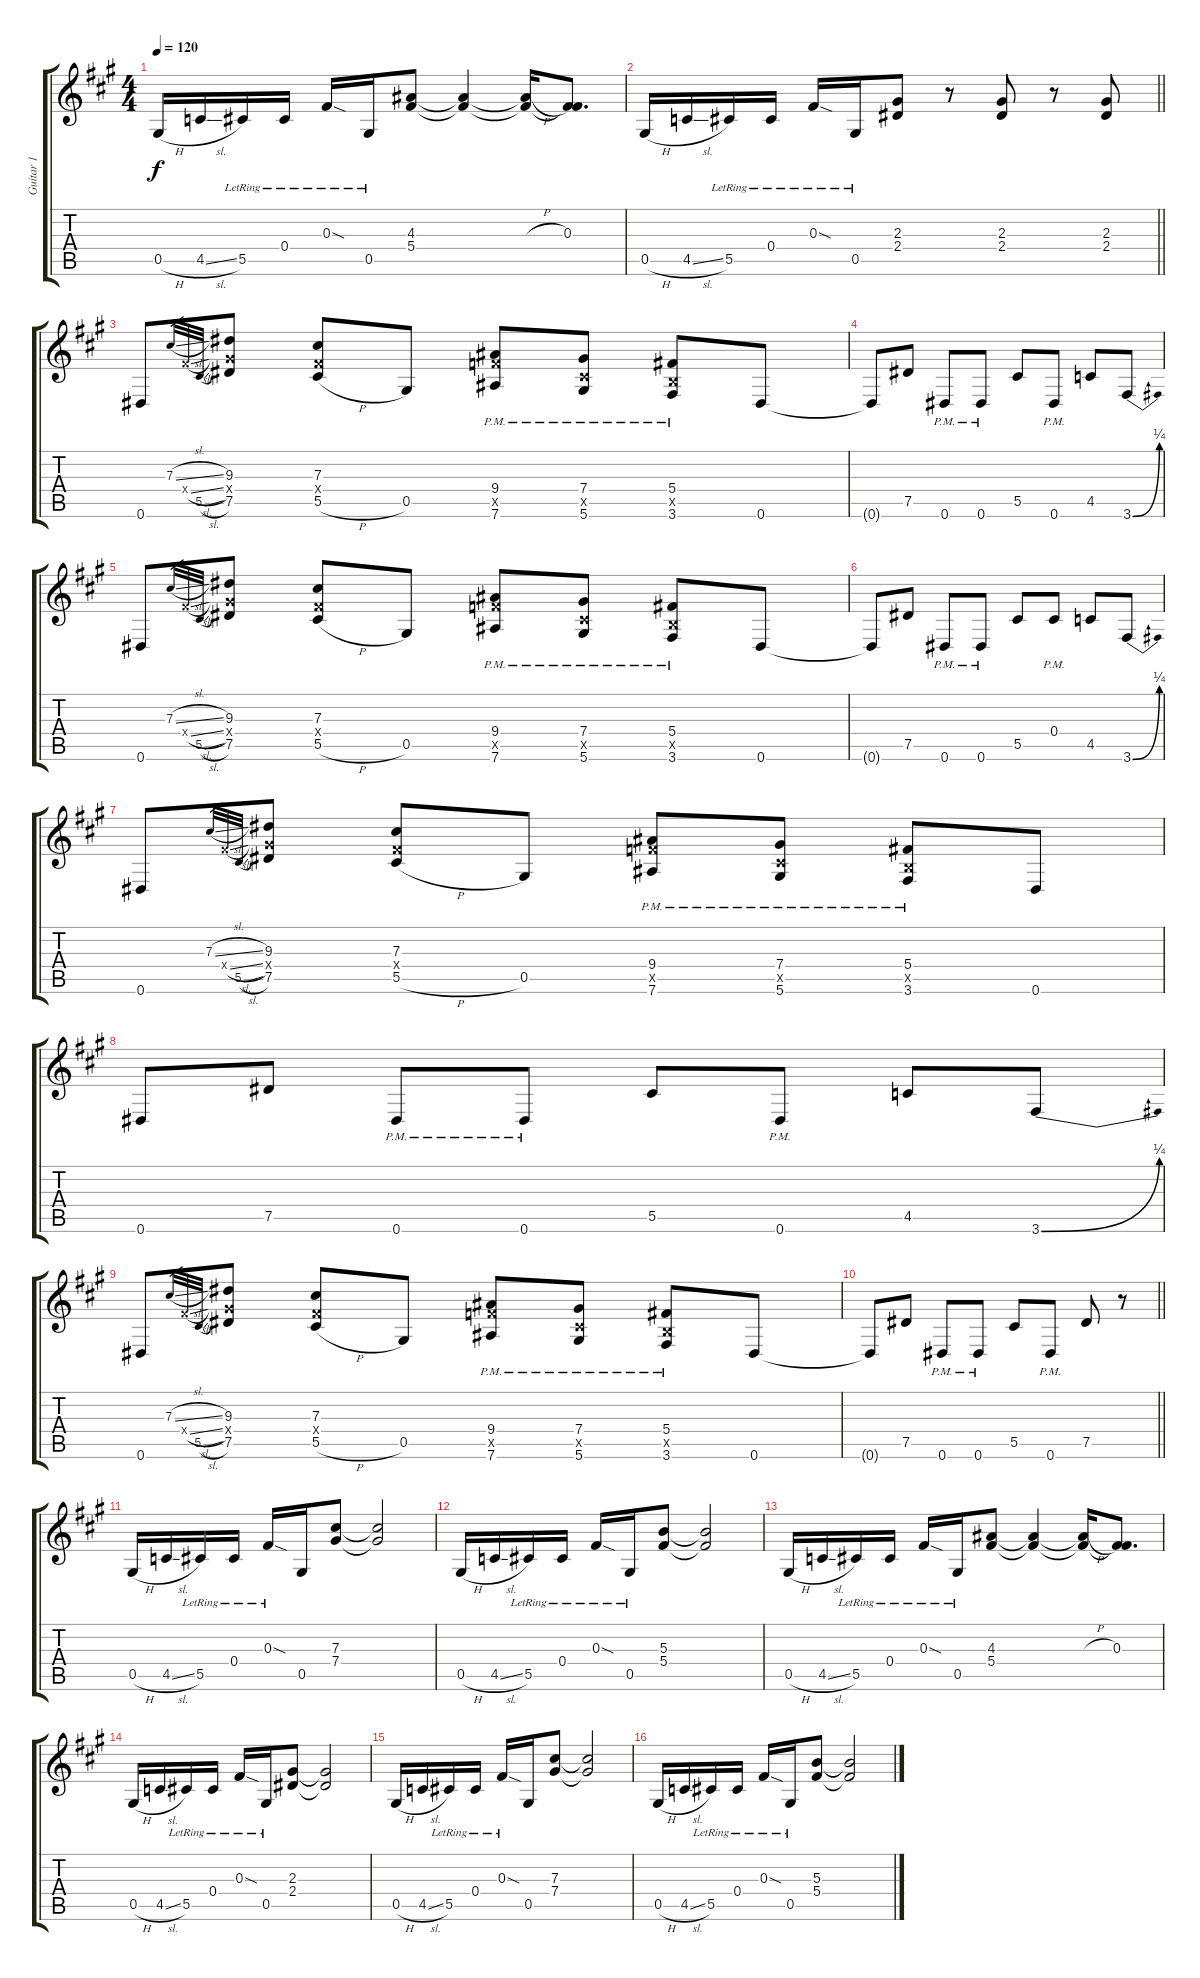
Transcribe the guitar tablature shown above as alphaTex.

\track ("Guitar 1" "Guitar 1") {instrument distortionguitar}
\staff {score tabs}
\tuning (Eb4 Bb3 Gb3 Db3 Ab2 Eb2) {hide}
\ts (4 4)
\tempo 120
\clef g2
\ks a
0.5{h}.16{dy f} 4.5{sl}.16 5.5{lr}.16 0.4{lr}.16 0.3{sod lr}.16 0.5{lr}.16 (4.3 5.4).8 (4.3{t} 5.4{t}).4 (4.3{h t} 5.4{t}).16 (0.3 5.4{t}).8{d} |
\barLineRight lightlight
0.5{h}.16 4.5{sl}.16 5.5{lr}.16 0.4{lr}.16 0.3{sod lr}.16 0.5{lr}.16 (2.3 2.4).8 r.8 (2.3 2.4).8 r.8 (2.3 2.4).8 |
0.6.8 7.3{sl}.32{gr} 5.4{sl x}.32{gr} 5.5{sl}.32{gr} (9.3 7.4{x} 7.5).8 (7.3 5.4{x} 5.5{h}).8 0.5.8 (9.4{pm} 9.5{pm x} 7.6{pm}).8 (7.4{pm} 5.5{pm x} 5.6{pm}).8 (5.4{pm} 3.5{pm x} 3.6{pm}).8 0.6.8 |
0.6{t}.8 7.5.8 0.6{pm}.8 0.6{pm}.8 5.5.8 0.6{pm}.8 4.5.8 3.6{be (bend 0 0 60 1)}.8 |
0.6.8 7.3{sl}.32{gr} 5.4{sl x}.32{gr} 5.5{sl}.32{gr} (9.3 7.4{x} 7.5).8 (7.3 5.4{x} 5.5{h}).8 0.5.8 (9.4{pm} 9.5{pm x} 7.6{pm}).8 (7.4{pm} 5.5{pm x} 5.6{pm}).8 (5.4{pm} 3.5{pm x} 3.6{pm}).8 0.6.8 |
0.6{t}.8 7.5.8 0.6{pm}.8 0.6{pm}.8 5.5.8 0.4{pm}.8 4.5.8 3.6{be (bend 0 0 60 1)}.8 |
0.6.8 7.3{sl}.32{gr} 5.4{sl x}.32{gr} 5.5{sl}.32{gr} (9.3 7.4{x} 7.5).8 (7.3 5.4{x} 5.5{h}).8 0.5.8 (9.4{pm} 9.5{pm x} 7.6{pm}).8 (7.4{pm} 5.5{pm x} 5.6{pm}).8 (5.4{pm} 3.5{pm x} 3.6{pm}).8 0.6.8 |
0.6.8 7.5.8 0.6{pm}.8 0.6{pm}.8 5.5.8 0.6{pm}.8 4.5.8 3.6{be (bend 0 0 60 1)}.8 |
0.6.8 7.3{sl}.32{gr} 5.4{sl x}.32{gr} 5.5{sl}.32{gr} (9.3 7.4{x} 7.5).8 (7.3 5.4{x} 5.5{h}).8 0.5.8 (9.4{pm} 9.5{pm x} 7.6{pm}).8 (7.4{pm} 5.5{pm x} 5.6{pm}).8 (5.4{pm} 3.5{pm x} 3.6{pm}).8 0.6.8 |
\barLineRight lightlight
0.6{t}.8 7.5.8 0.6{pm}.8 0.6{pm}.8 5.5.8 0.6{pm}.8 7.5.8 r.8 |
0.5{h}.16 4.5{sl}.16 5.5{lr}.16 0.4{lr}.16 0.3{sod lr}.16 0.5.16 (7.3 7.4).8 (7.3{t} 7.4{t}).2 |
0.5{h}.16 4.5{sl}.16 5.5{lr}.16 0.4{lr}.16 0.3{sod lr}.16 0.5{lr}.16 (5.3 5.4).8 (5.3{t} 5.4{t}).2 |
0.5{h}.16 4.5{sl}.16 5.5{lr}.16 0.4{lr}.16 0.3{sod lr}.16 0.5{lr}.16 (4.3 5.4).8 (4.3{t} 5.4{t}).4 (4.3{h t} 5.4{t}).16 (0.3 5.4{t}).8{d} |
0.5{h}.16 4.5{sl}.16 5.5{lr}.16 0.4{lr}.16 0.3{sod lr}.16 0.5{lr}.16 (2.3 2.4).8 (2.3{t} 2.4{t}).2 |
0.5{h}.16 4.5{sl}.16 5.5{lr}.16 0.4{lr}.16 0.3{sod lr}.16 0.5.16 (7.3 7.4).8 (7.3{t} 7.4{t}).2 |
0.5{h}.16 4.5{sl}.16 5.5{lr}.16 0.4{lr}.16 0.3{sod lr}.16 0.5{lr}.16 (5.3 5.4).8 (5.3{t} 5.4{t}).2
